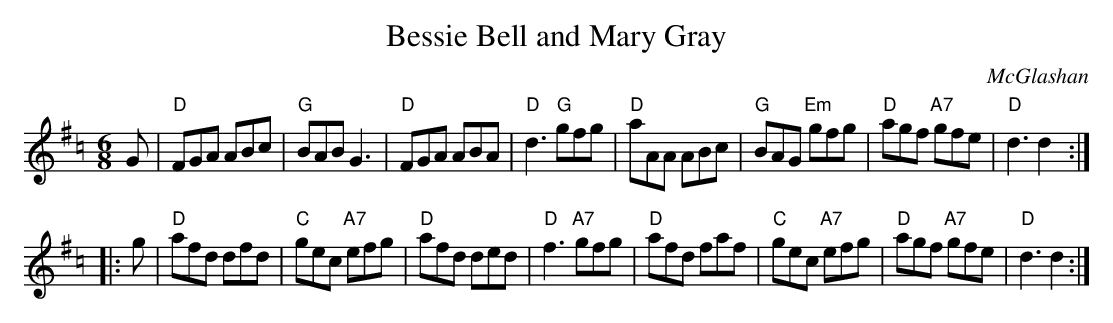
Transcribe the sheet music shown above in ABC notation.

X:1
T: Bessie Bell and Mary Gray
C: McGlashan
M: 6/8
L: 1/8
K: Dmix=c
G \
| "D"FGA ABc | "G"BAB     G3  | "D"FGA     ABA | "D"d3  "G"gfg \
| "D"aAA ABc | "G"BAG "Em"gfg | "D"agf "A7"gfe | "D"d3     d2 :|
|: g \
| "D"afd dfd | "C"gec "A7"efg | "D"afd     ded | "D"f3 "A7"gfg \
| "D"afd faf | "C"gec "A7"efg | "D"agf "A7"gfe | "D"d3     d2 :|
